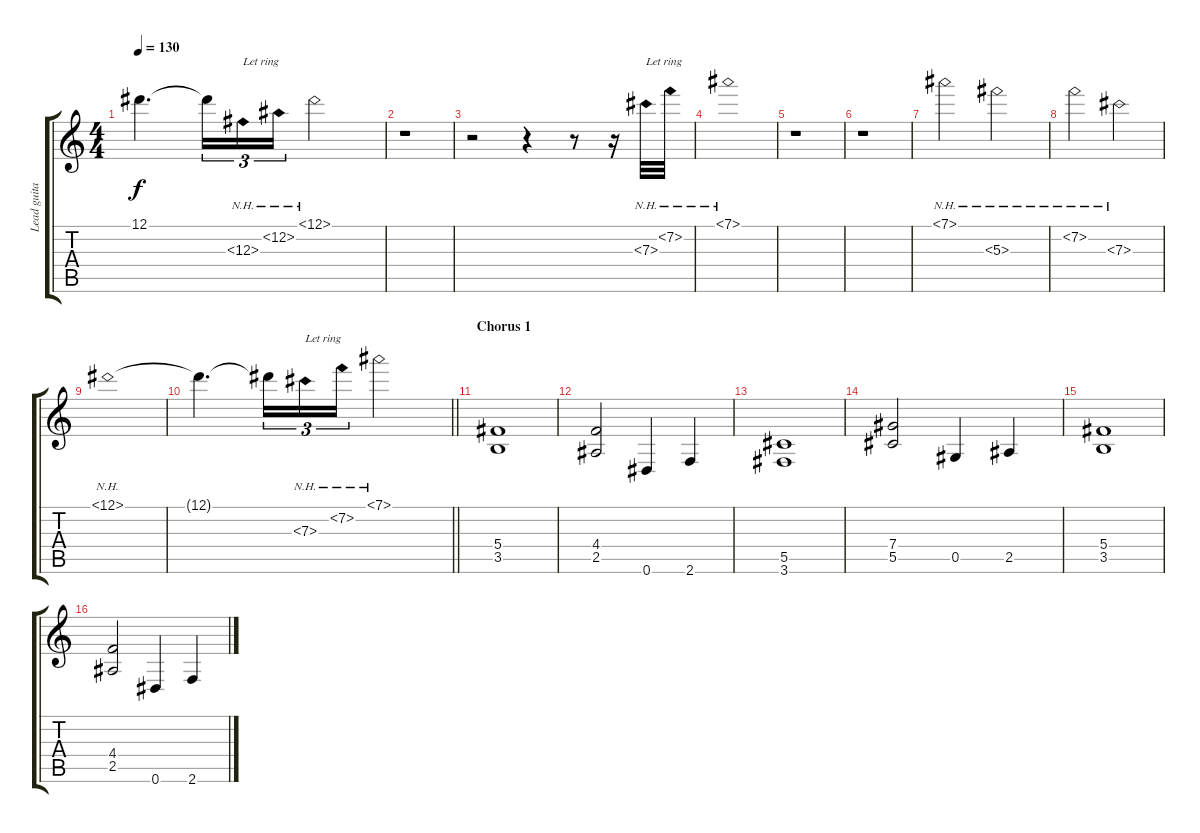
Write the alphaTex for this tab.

\track ("Lead guitar" "Lead guita") {instrument overdrivenguitar}
\staff {score tabs}
\tuning (Eb4 Bb3 Gb3 Db3 Ab2 Eb2) {hide}
\ts (4 4)
\tempo 130
\clef g2
\ks c
12.1{t}.4{d dy f} 12.1{t}.16{tu (3 2)} 12.3{nh}.16{tu (3 2) txt "Let ring" volume 10} 12.2{nh}.16{tu (3 2)} 12.1{nh}.2 |
r.1 |
r.2 r.4 r.8 r.16 7.3{nh}.32{txt "Let ring"} 7.2{nh}.32 |
7.1{nh}.1 |
r.1 |
r.1 |
7.1{nh}.2{volume 10 instrument electricguitarclean} 5.3{nh}.2 |
7.2{nh}.2 7.3{nh}.2 |
12.1{nh}.1 |
\barLineRight lightlight
12.1{t}.4{d} 12.1{t}.16{tu (3 2)} 7.3{nh}.16{tu (3 2) txt "Let ring"} 7.2{nh}.16{tu (3 2)} 7.1{nh}.2 |
\section ("" "Chorus 1")
(5.4 3.5).1{volume 9 instrument overdrivenguitar} |
(4.4 2.5).2 0.6.4 2.6.4 |
(5.5 3.6).1 |
(7.4 5.5).2 0.5.4 2.5.4 |
(5.4 3.5).1 |
(4.4 2.5).2 0.6.4 2.6.4
